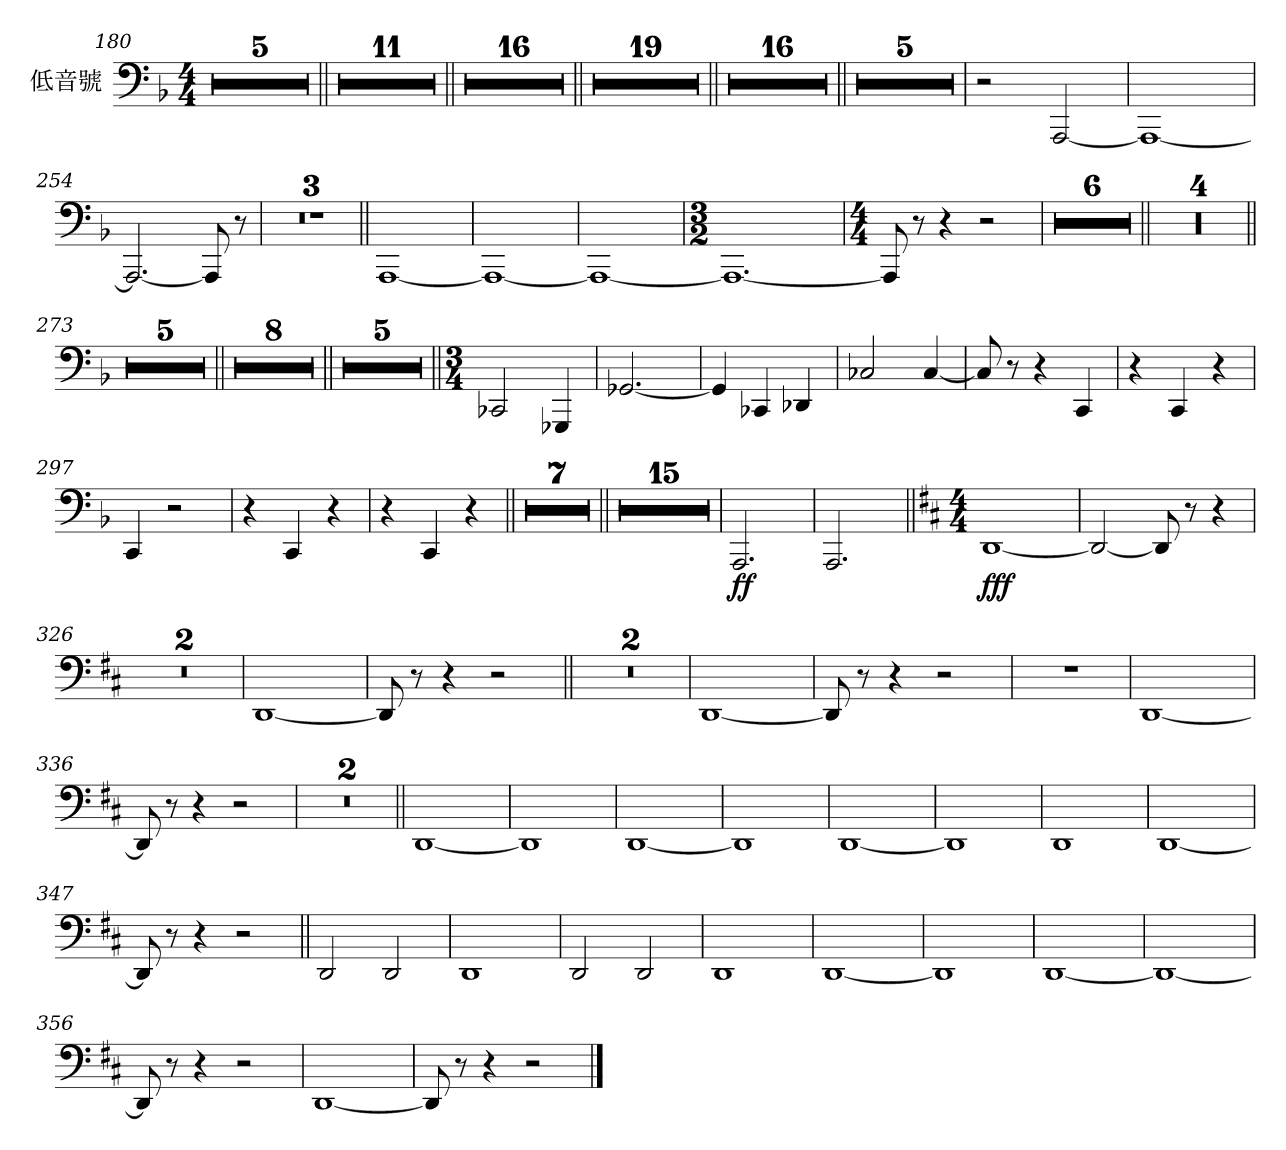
**kern	**dynam
*part1	*part1
*staff1	*staff1
*I"低音號	*
*clefF4	*
*k[b-]	*
*M4/4	*
=180	=180
1r	.
=181	=181
1r	.
=182	=182
1r	.
=183	=183
1r	.
=184	=184
1r	.
=185||	=185||
1r	.
=186	=186
1r	.
=187	=187
1r	.
=188	=188
1r	.
=189	=189
1r	.
=190	=190
1r	.
=191	=191
1r	.
=192	=192
1r	.
=193	=193
1r	.
=194	=194
1r	.
=195	=195
1r	.
!!LO:LB:g=z
=196||	=196||
1r	.
=197	=197
1r	.
=198	=198
1r	.
=199	=199
1r	.
=200	=200
1r	.
=201	=201
1r	.
=202	=202
1r	.
=203	=203
1r	.
=204	=204
1r	.
=205	=205
1r	.
=206	=206
1r	.
=207	=207
1r	.
=208	=208
1r	.
=209	=209
1r	.
=210	=210
1r	.
=211	=211
1r	.
=212||	=212||
1r	.
=213	=213
1r	.
=214	=214
1r	.
=215	=215
1r	.
=216	=216
1r	.
=217	=217
1r	.
=218	=218
1r	.
=219	=219
1r	.
=220	=220
1r	.
=221	=221
1r	.
=222	=222
1r	.
=223	=223
1r	.
=224	=224
1r	.
=225	=225
1r	.
=226	=226
1r	.
=227	=227
1r	.
=228	=228
1r	.
=229	=229
1r	.
=230	=230
1r	.
=231||	=231||
1r	.
=232	=232
1r	.
=233	=233
1r	.
=234	=234
1r	.
=235	=235
1r	.
=236	=236
1r	.
=237	=237
1r	.
=238	=238
1r	.
=239	=239
1r	.
=240	=240
1r	.
=241	=241
1r	.
=242	=242
1r	.
=243	=243
1r	.
=244	=244
1r	.
=245	=245
1r	.
=246	=246
1r	.
=247||	=247||
1r	.
=248	=248
1r	.
=249	=249
1r	.
=250	=250
1r	.
=251	=251
1r	.
=252	=252
2r	.
[2AAA/	.
=253	=253
1AAA_	.
=254	=254
2.AAA/_	.
8AAA/]	.
8r	.
=255	=255
1r	.
=256	=256
1r	.
=257	=257
1r	.
=258||	=258||
[1AAA	.
=259	=259
1AAA_	.
=260	=260
1AAA_	.
=261	=261
*M3/2	*
1.AAA_	.
!!LO:LB:g=z
=262	=262
*M4/4	*
8AAA/]	.
8r	.
4r	.
2r	.
=263	=263
1r	.
=264	=264
1r	.
=265	=265
1r	.
=266	=266
1r	.
=267	=267
1r	.
=268	=268
1r	.
=269||	=269||
1r	.
=270	=270
1r	.
=271	=271
1r	.
=272	=272
1r	.
=273||	=273||
1r	.
=274	=274
1r	.
=275	=275
1r	.
=276	=276
1r	.
=277	=277
1r	.
=278||	=278||
1r	.
=279	=279
1r	.
=280	=280
1r	.
=281	=281
1r	.
=282	=282
1r	.
=283	=283
1r	.
=284	=284
1r	.
=285	=285
1r	.
=286||	=286||
1r	.
=287	=287
1r	.
=288	=288
1r	.
=289	=289
1r	.
=290	=290
1r	.
=291||	=291||
*M3/4	*
2CC-X/	.
4GGG-X/	.
=292	=292
[2.GG-X/	.
=293	=293
4GG-/]	.
4CC-X/	.
4DD-X/	.
=294	=294
2C-X/	.
[4C-/	.
=295	=295
8C-/]	.
8r	.
4r	.
4CC/	.
!!LO:PB:g=z
=296	=296
4r	.
4CC/	.
4r	.
=297	=297
4CC/	.
2r	.
=298	=298
4r	.
4CC/	.
4r	.
=299	=299
4r	.
4CC/	.
4r	.
=300||	=300||
2.r	.
=301	=301
2.r	.
=302	=302
2.r	.
=303	=303
2.r	.
=304	=304
2.r	.
=305	=305
2.r	.
=306	=306
2.r	.
=307||	=307||
2.r	.
=308	=308
2.r	.
=309	=309
2.r	.
=310	=310
2.r	.
=311	=311
2.r	.
=312	=312
2.r	.
=313	=313
2.r	.
=314	=314
2.r	.
=315	=315
2.r	.
=316	=316
2.r	.
=317	=317
2.r	.
=318	=318
2.r	.
=319	=319
2.r	.
=320	=320
2.r	.
=321	=321
2.r	.
=322	=322
!	!LO:DY:b
2.AAA/	ff
=323	=323
2.AAA/	.
=324||	=324||
*k[f#c#]	*
*M4/4	*
!	!LO:DY:b
[1DD	fff
=325	=325
2DD/_	.
8DD/]	.
8r	.
4r	.
=326	=326
1r	.
=327	=327
1r	.
=328	=328
[1DD	.
!!LO:LB:g=z
=329	=329
8DD/]	.
8r	.
4r	.
2r	.
=330||	=330||
1r	.
=331	=331
1r	.
=332	=332
[1DD	.
=333	=333
8DD/]	.
8r	.
4r	.
2r	.
=334	=334
1r	.
=335	=335
[1DD	.
=336	=336
8DD/]	.
8r	.
4r	.
2r	.
=337	=337
1r	.
=338	=338
1r	.
=339||	=339||
[1DD	.
=340	=340
1DD]	.
=341	=341
[1DD	.
=342	=342
1DD]	.
=343	=343
[1DD	.
=344	=344
1DD]	.
!!LO:LB:g=z
=345	=345
1DD	.
=346	=346
[1DD	.
=347	=347
8DD/]	.
8r	.
4r	.
2r	.
=348||	=348||
2DD/	.
2DD/	.
=349	=349
1DD	.
=350	=350
2DD/	.
2DD/	.
=351	=351
1DD	.
=352	=352
[1DD	.
=353	=353
1DD]	.
=354	=354
[1DD	.
=355	=355
1DD_	.
=356	=356
8DD/]	.
8r	.
4r	.
2r	.
=357	=357
[1DD	.
!!LO:LB:g=z
=358	=358
8DD/]	.
8r	.
4r	.
2r	.
==	==
*-	*-
